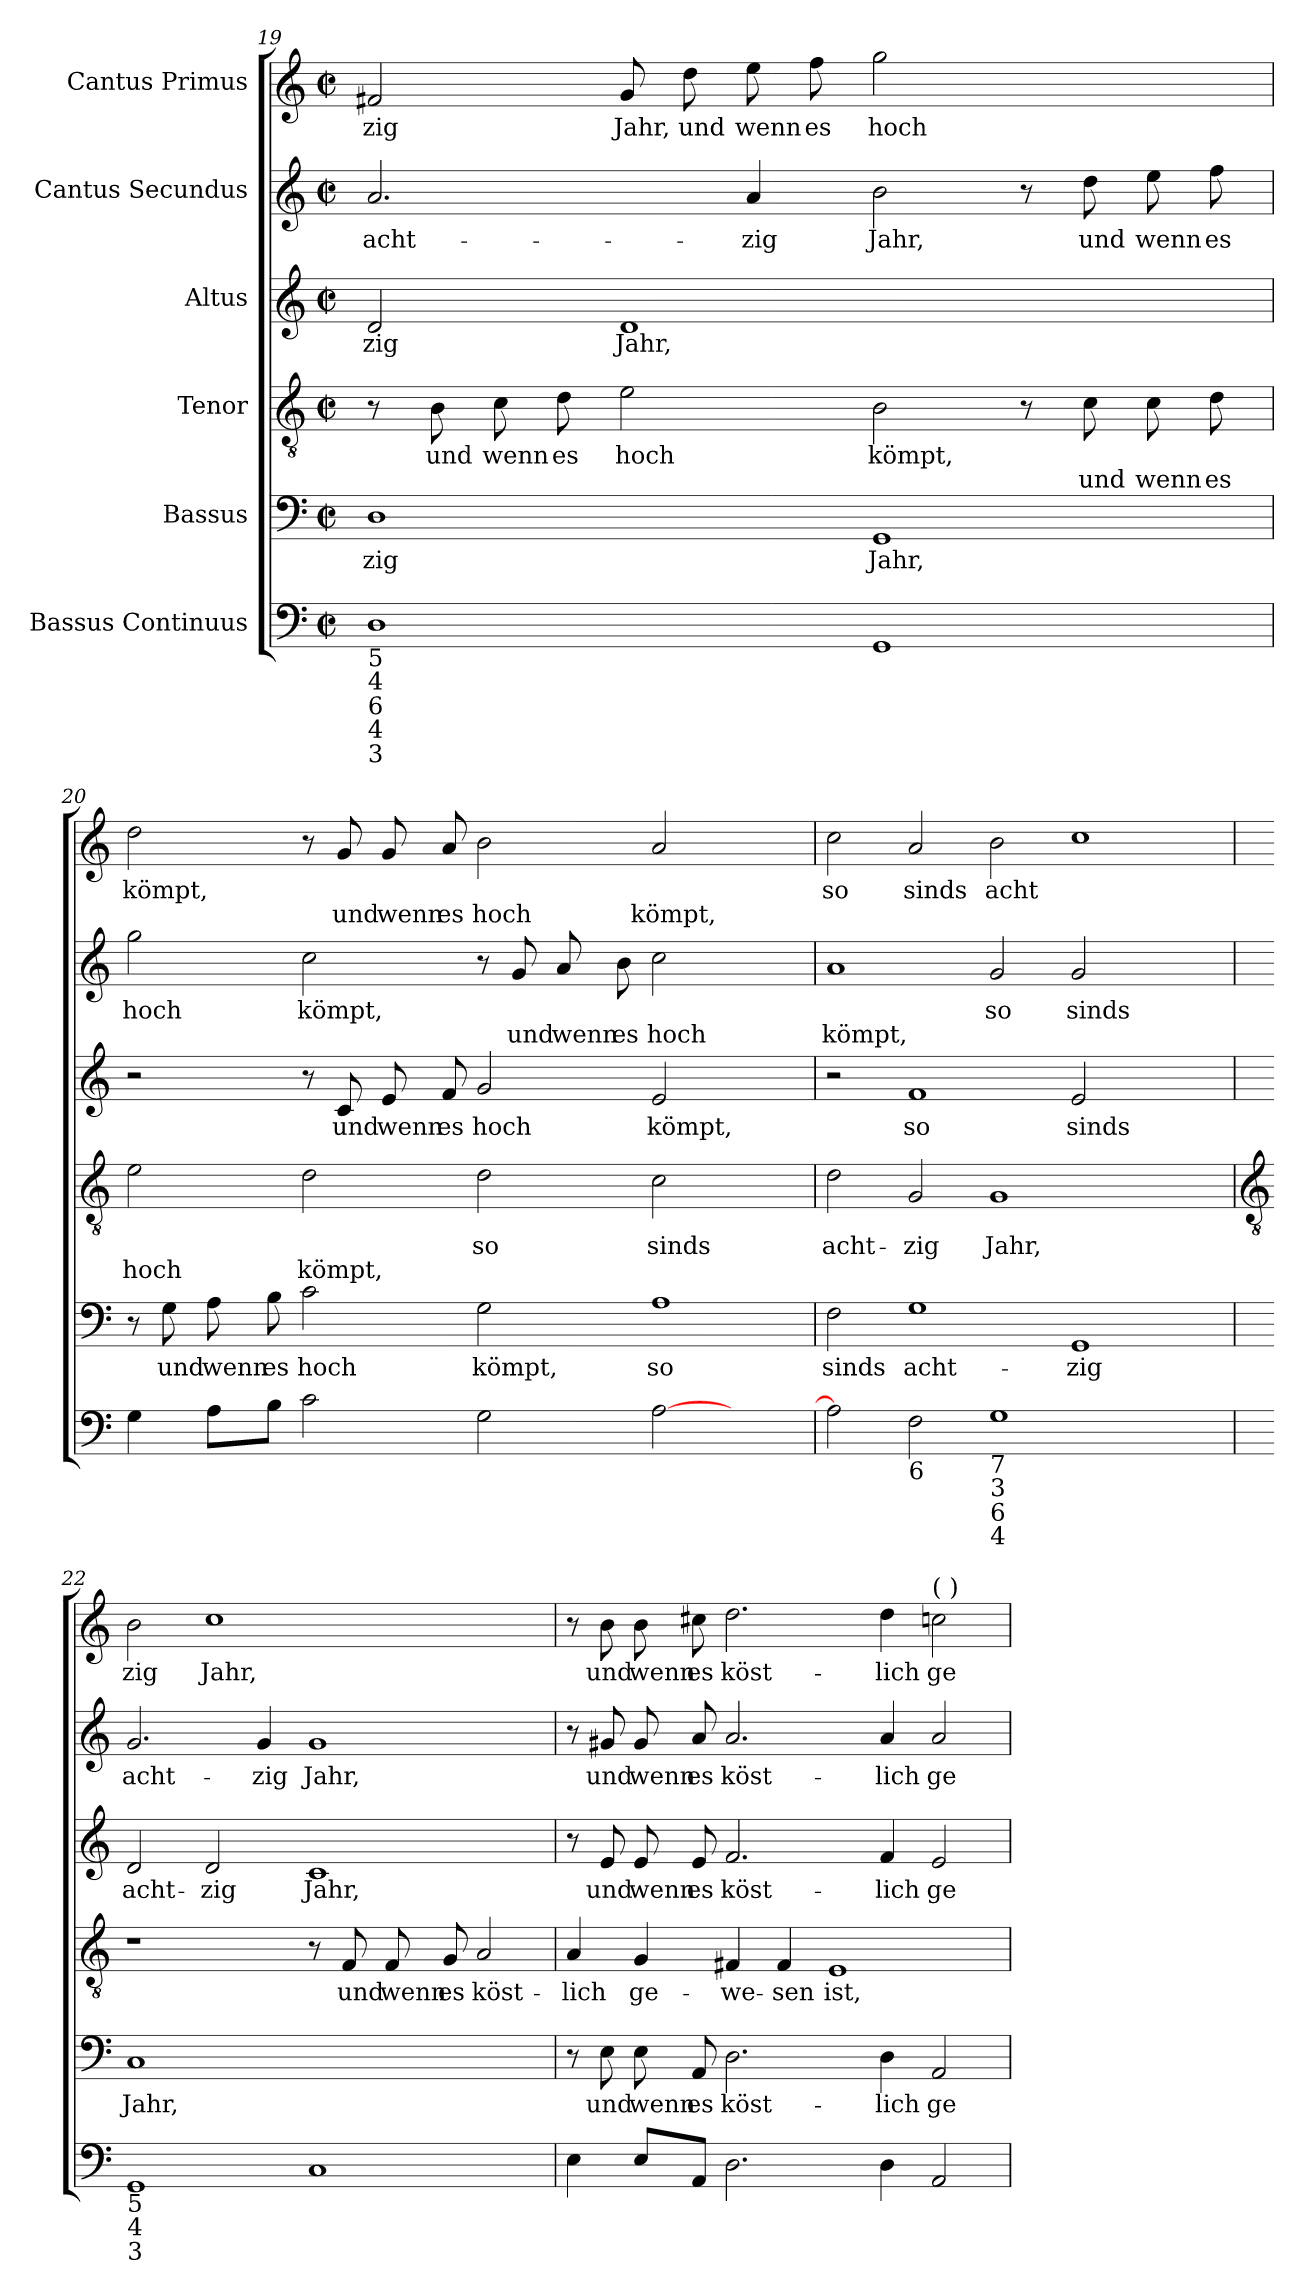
**kern	**kern	**text	**kern	**text	**text	**kern	**text	**kern	**text	**text	**kern	**text	**text
*part6	*part5	*part5	*part4	*part4	*part4	*part3	*part3	*part2	*part2	*part2	*part1	*part1	*part1
*staff6	*staff5	*staff5	*staff4	*staff4	*staff4	*staff3	*staff3	*staff2	*staff2	*staff2	*staff1	*staff1	*staff1
*I"Bassus Continuus	*I"Bassus	*	*I"Tenor	*	*	*I"Altus	*	*I"Cantus Secundus	*	*	*I"Cantus Primus	*	*
!!LO:LB:g=z
*clefF4	*clefF4	*	*clefGv2	*	*	*clefG2	*	*clefG2	*	*	*clefG2	*	*
*k[]	*k[]	*	*k[]	*	*	*k[]	*	*k[]	*	*	*k[]	*	*
*C:	*C:	*	*C:	*	*	*C:	*	*C:	*	*	*C:	*	*
*M4/2	*M4/2	*	*M4/2	*	*	*M4/2	*	*M4/2	*	*	*M4/2	*	*
*met(c|)	*met(c|)	*	*met(c|)	*	*	*met(c|)	*	*met(c|)	*	*	*met(c|)	*	*
=19	=19	=19	=19	=19	=19	=19	=19	=19	=19	=19	=19	=19	=19
!LO:TX:b:t=5\n4	!	!	!	!	!	!	!	!	!	!	!	!	!
!LO:TX:b:t=6\n4	!	!	!	!	!	!	!	!	!	!	!	!	!
!LO:TX:b:t=3	!	!	!	!	!	!	!	!	!	!	!	!	!
!	!	!LO:LY:b	!	!	!	!	!LO:LY:b	!	!LO:LY:b	!	!	!LO:LY:b	!
1D	1D	-zig	8r	.	.	2d	zig	2.a	acht-	.	2f#X	-zig	.
!	!	!	!	!LO:LY:b	!	!	!	!	!	!	!	!	!
.	.	.	8B	und	.	.	.	.	.	.	.	.	.
!	!	!	!	!LO:LY:b	!	!	!	!	!	!	!	!	!
.	.	.	8c	wenn	.	.	.	.	.	.	.	.	.
!	!	!	!	!LO:LY:b	!	!	!	!	!	!	!	!	!
.	.	.	8d	es	.	.	.	.	.	.	.	.	.
!	!	!	!	!LO:LY:b	!	!	!LO:LY:b	!	!	!	!	!LO:LY:b	!
.	.	.	2e	hoch	.	1d	Jahr,	.	.	.	8g	Jahr,	.
!	!	!	!	!	!	!	!	!	!	!	!	!LO:LY:b	!
.	.	.	.	.	.	.	.	.	.	.	8dd	und	.
!	!	!	!	!	!	!	!	!	!LO:LY:b	!	!	!LO:LY:b	!
.	.	.	.	.	.	.	.	4a	-zig	.	8ee	wenn	.
!	!	!	!	!	!	!	!	!	!	!	!	!LO:LY:b	!
.	.	.	.	.	.	.	.	.	.	.	8ff	es	.
!	!	!LO:LY:b	!	!LO:LY:b	!	!	!	!	!LO:LY:b	!	!	!LO:LY:b	!
1GG	1GG	Jahr,	2B	kömpt,	.	.	.	2b	Jahr,	.	2gg	hoch	.
.	.	.	8r	.	.	2ryy	.	8r	.	.	2ryy	.	.
!	!	!	!	!	!LO:LY:b	!	!	!	!LO:LY:b	!	!	!	!
.	.	.	8c	.	und	.	.	8dd	und	.	.	.	.
!	!	!	!	!	!LO:LY:b	!	!	!	!LO:LY:b	!	!	!	!
.	.	.	8c	.	wenn	.	.	8ee	wenn	.	.	.	.
!	!	!	!	!	!LO:LY:b	!	!	!	!LO:LY:b	!	!	!	!
.	.	.	8d	.	es	.	.	8ff	es	.	.	.	.
!!LO:LB:g=z
=20	=20	=20	=20	=20	=20	=20	=20	=20	=20	=20	=20	=20	=20
!	!	!	!	!	!LO:LY:b	!	!	!	!LO:LY:b	!	!	!LO:LY:b	!
4G	8r	.	2e	.	hoch	2r	.	2gg	hoch	.	2dd	kömpt,	.
!	!	!LO:LY:b	!	!	!	!	!	!	!	!	!	!	!
.	8G	und	.	.	.	.	.	.	.	.	.	.	.
!	!	!LO:LY:b	!	!	!	!	!	!	!	!	!	!	!
8AL	8A	wenn	.	.	.	.	.	.	.	.	.	.	.
!	!	!LO:LY:b	!	!	!	!	!	!	!	!	!	!	!
8BJ	8B	es	.	.	.	.	.	.	.	.	.	.	.
!	!	!LO:LY:b	!	!	!LO:LY:b	!	!	!	!LO:LY:b	!	!	!	!
2c	2c	hoch	2d	.	kömpt,	8r	.	2cc	kömpt,	.	8r	.	.
!	!	!	!	!	!	!	!LO:LY:b	!	!	!	!	!	!LO:LY:b
.	.	.	.	.	.	8c	und	.	.	.	8g	.	und
!	!	!	!	!	!	!	!LO:LY:b	!	!	!	!	!	!LO:LY:b
.	.	.	.	.	.	8e	wenn	.	.	.	8g	.	wenn
!	!	!	!	!	!	!	!LO:LY:b	!	!	!	!	!	!LO:LY:b
.	.	.	.	.	.	8f	es	.	.	.	8a	.	es
!	!	!LO:LY:b	!	!LO:LY:b	!	!	!LO:LY:b	!	!	!	!	!	!LO:LY:b
2G	2G	kömpt,	2d	so	.	2g	hoch	8r	.	.	2b	.	hoch
!	!	!	!	!	!	!	!	!	!	!LO:LY:b	!	!	!
.	.	.	.	.	.	.	.	8g	.	und	.	.	.
!	!	!	!	!	!	!	!	!	!	!LO:LY:b	!	!	!
.	.	.	.	.	.	.	.	8a	.	wenn	.	.	.
!	!	!	!	!	!	!	!	!	!	!LO:LY:b	!	!	!
.	.	.	.	.	.	.	.	8b	.	es	.	.	.
!	!	!LO:LY:b	!	!LO:LY:b	!	!	!LO:LY:b	!	!	!LO:LY:b	!	!	!LO:LY:b
[2A	1A	so	2c	sinds	.	2e	kömpt,	2cc	.	hoch	2a	.	kömpt,
2ryy	.	.	2ryy	.	.	2ryy	.	2ryy	.	.	2ryy	.	.
=21	=21	=21	=21	=21	=21	=21	=21	=21	=21	=21	=21	=21	=21
!	!	!LO:LY:b	!	!LO:LY:b	!	!	!	!	!	!LO:LY:b	!	!LO:LY:b	!
2A]	2F	sinds	2d	acht-	.	2r	.	1a	.	kömpt,	2cc	so	.
!LO:TX:b:t=6	!	!	!	!	!	!	!	!	!	!	!	!	!
!	!	!LO:LY:b	!	!LO:LY:b	!	!	!LO:LY:b	!	!	!	!	!LO:LY:b	!
2F	1G	acht-	2G	-zig	.	1f	so	.	.	.	2a	sinds	.
!LO:TX:b:t=7\n3	!	!	!	!	!	!	!	!	!	!	!	!	!
!LO:TX:b:t=6\n4	!	!	!	!	!	!	!	!	!	!	!	!	!
!	!	!	!	!LO:LY:b	!	!	!	!	!LO:LY:b	!	!	!LO:LY:b	!
1G	.	.	1G	Jahr,	.	.	.	2g	so	.	2b	acht	.
!	!	!LO:LY:b	!	!	!	!	!LO:LY:b	!	!LO:LY:b	!	!	!	!
.	1GG	-zig	.	.	.	2e	sinds	2g	sinds	.	1cc	.	.
2ryy	.	.	2ryy	.	.	2ryy	.	2ryy	.	.	.	.	.
!!LO:LB:g=z
=22	=22	=22	=22	=22	=22	=22	=22	=22	=22	=22	=22	=22	=22
*	*	*	*clefGv2	*	*	*	*	*	*	*	*	*	*
!LO:TX:b:t=5\n4	!	!	!	!	!	!	!	!	!	!	!	!	!
!LO:TX:b:t=3	!	!	!	!	!	!	!	!	!	!	!	!	!
!	!	!LO:LY:b	!	!	!	!	!LO:LY:b	!	!LO:LY:b	!	!	!LO:LY:b	!
1GG	1C	Jahr,	1r	.	.	2d	acht-	2.g	acht-	.	2b	zig	.
!	!	!	!	!	!	!	!LO:LY:b	!	!	!	!	!LO:LY:b	!
.	.	.	.	.	.	2d	-zig	.	.	.	1cc	Jahr,	.
!	!	!	!	!	!	!	!	!	!LO:LY:b	!	!	!	!
.	.	.	.	.	.	.	.	4g	-zig	.	.	.	.
!	!	!	!	!	!	!	!LO:LY:b	!	!LO:LY:b	!	!	!	!
1C	1ryy	.	8r	.	.	1c	Jahr,	1g	Jahr,	.	.	.	.
!	!	!	!	!LO:LY:b	!	!	!	!	!	!	!	!	!
.	.	.	8F	und	.	.	.	.	.	.	.	.	.
!	!	!	!	!LO:LY:b	!	!	!	!	!	!	!	!	!
.	.	.	8F	wenn	.	.	.	.	.	.	.	.	.
!	!	!	!	!LO:LY:b	!	!	!	!	!	!	!	!	!
.	.	.	8G	es	.	.	.	.	.	.	.	.	.
!	!	!	!	!LO:LY:b	!	!	!	!	!	!	!	!	!
.	.	.	2A	köst-	.	.	.	.	.	.	2ryy	.	.
!!LO:LB:g=z
=23	=23	=23	=23	=23	=23	=23	=23	=23	=23	=23	=23	=23	=23
!	!	!	!	!LO:LY:b	!	!	!	!	!	!	!	!	!
4E	8r	.	4A	-lich	.	8r	.	8r	.	.	8r	.	.
!	!	!LO:LY:b	!	!	!	!	!LO:LY:b	!	!LO:LY:b	!	!	!LO:LY:b	!
.	8E	und	.	.	.	8e	und	8g#X	und	.	8b	und	.
!	!	!LO:LY:b	!	!LO:LY:b	!	!	!LO:LY:b	!	!LO:LY:b	!	!	!LO:LY:b	!
8EL	8E	wenn	4G	ge-	.	8e	wenn	8g#	wenn	.	8b	wenn	.
!	!	!LO:LY:b	!	!	!	!	!LO:LY:b	!	!LO:LY:b	!	!	!LO:LY:b	!
8AAJ	8AA	es	.	.	.	8e	es	8a	es	.	8cc#X	es	.
!	!	!LO:LY:b	!	!LO:LY:b	!	!	!LO:LY:b	!	!LO:LY:b	!	!	!LO:LY:b	!
2.D	2.D	köst-	4F#X	-we-	.	2.f	köst-	2.a	köst-	.	2.dd	köst-	.
!	!	!	!	!LO:LY:b	!	!	!	!	!	!	!	!	!
.	.	.	4F#	-sen	.	.	.	.	.	.	.	.	.
!	!	!	!	!LO:LY:b	!	!	!	!	!	!	!	!	!
.	.	.	1E	ist,	.	.	.	.	.	.	.	.	.
!	!	!LO:LY:b	!	!	!	!	!LO:LY:b	!	!LO:LY:b	!	!	!LO:LY:b	!
4D	4D	-lich	.	.	.	4f	-lich	4a	-lich	.	4dd	-lich	.
!	!	!	!	!	!	!	!	!	!	!	!LO:TX:a:t=(  )	!	!
!	!	!LO:LY:b	!	!	!	!	!LO:LY:b	!	!LO:LY:b	!	!	!LO:LY:b	!
2AA	2AA	ge-	.	.	.	2e	ge-	2a	ge-	.	2cc	ge-	.
=	=	=	=	=	=	=	=	=	=	=	=	=	=
*-	*-	*-	*-	*-	*-	*-	*-	*-	*-	*-	*-	*-	*-
